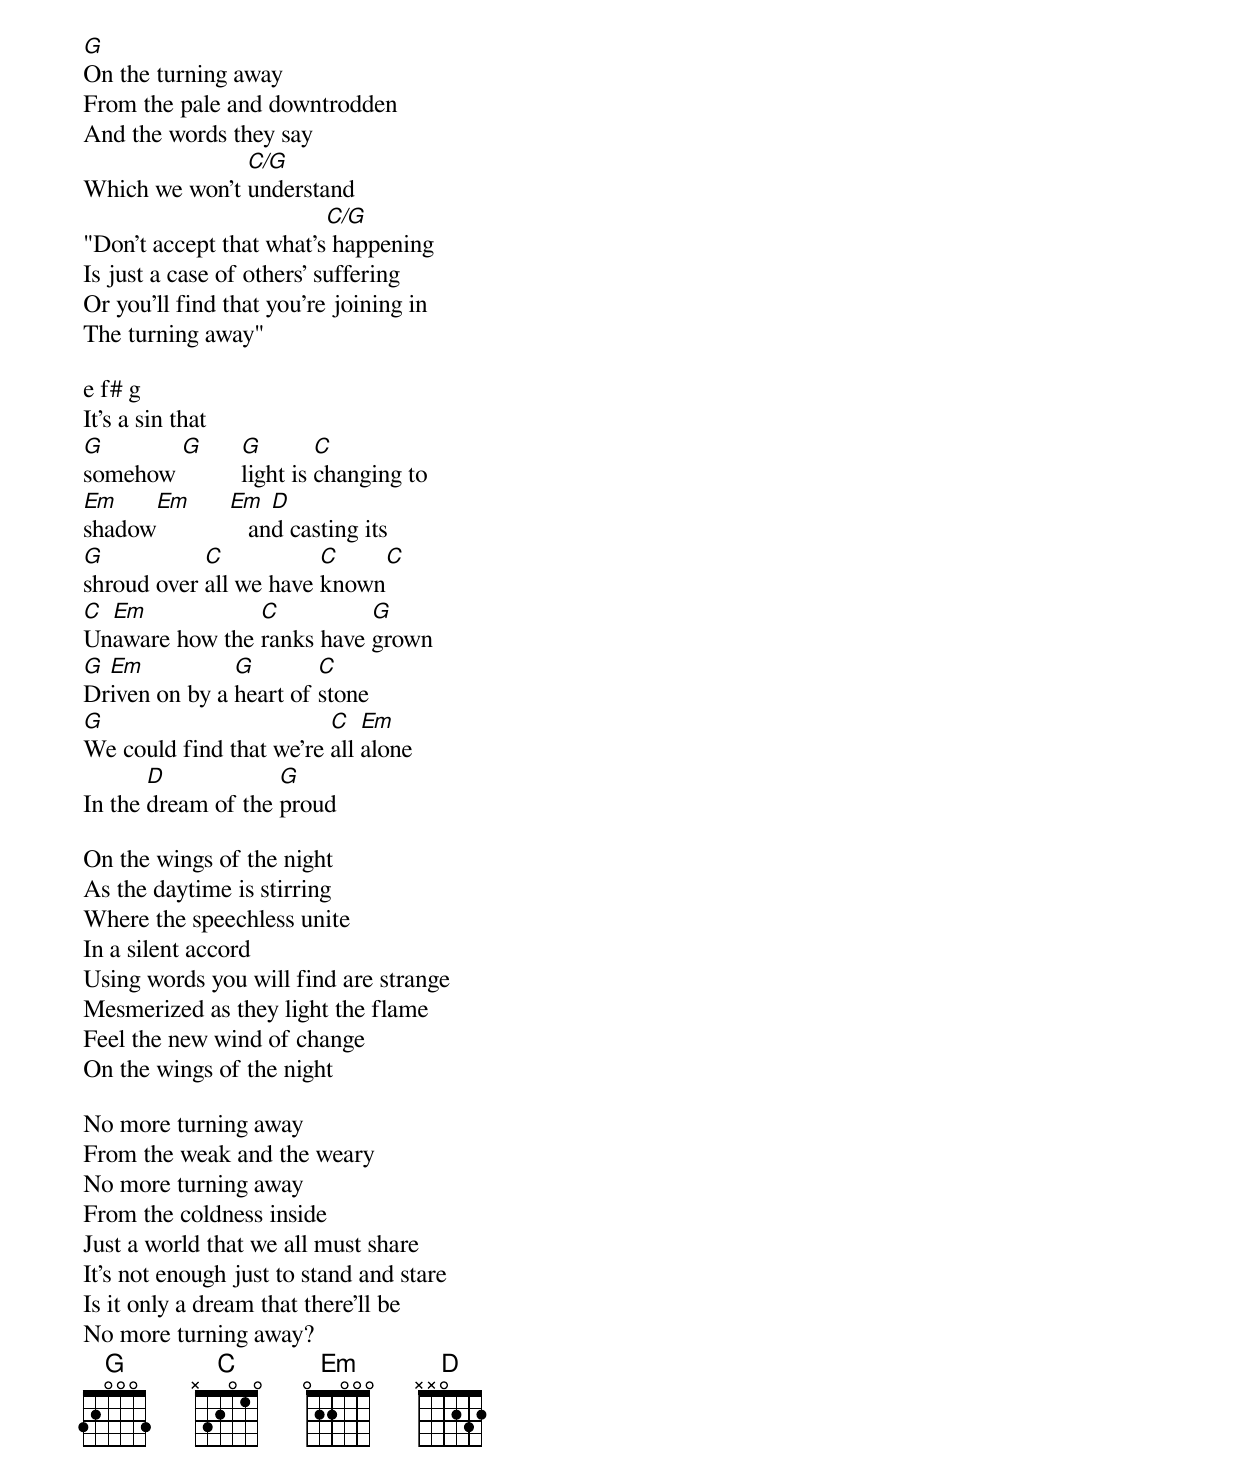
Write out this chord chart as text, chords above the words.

G
On the turning away
From the pale and downtrodden
And the words they say
               C/G
Which we won't understand
                         C/G
"Don't accept that what's happening
Is just a case of others' suffering
Or you'll find that you're joining in
The turning away"

e f# g
It's a sin that
G       G     G        C
somehow       light is changing to
Em    Em    Em   D
shadow         and casting its
G           C           C      C
shroud over all we have known
C Em            C          G
Unaware how the ranks have grown
G Em           G        C
Driven on by a heart of stone
G                        C   Em
We could find that we're all alone
       D            G
In the dream of the proud

On the wings of the night
As the daytime is stirring
Where the speechless unite
In a silent accord
Using words you will find are strange
Mesmerized as they light the flame
Feel the new wind of change
On the wings of the night

No more turning away
From the weak and the weary
No more turning away
From the coldness inside
Just a world that we all must share
It's not enough just to stand and stare
Is it only a dream that there'll be
No more turning away?
